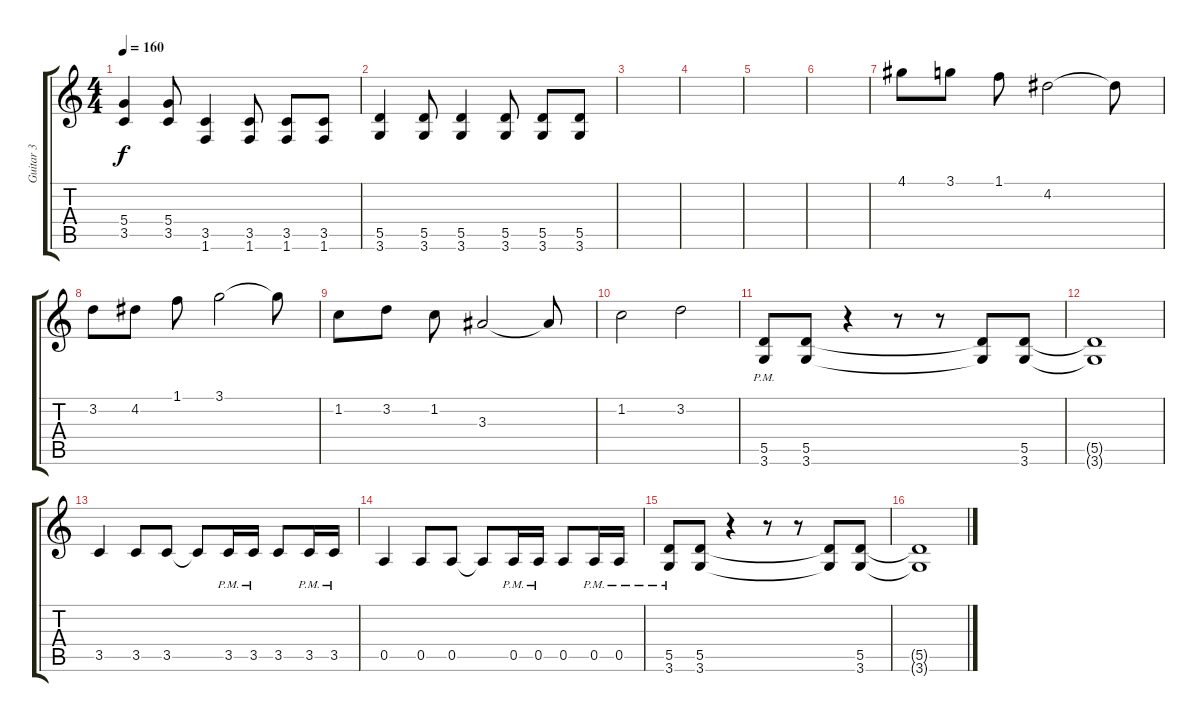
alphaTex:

\track ("Guitar 3" "Guitar 3") {instrument distortionguitar}
\staff {score tabs}
\tuning (E4 B3 G3 D3 A2 E2) {hide}
\ts (4 4)
\tempo 160
\clef g2
\ks c
(5.4 3.5).4{dy f} (5.4 3.5).8 (3.5 1.6).4 (3.5 1.6).8 (3.5 1.6).8 (3.5 1.6).8 |
(5.5 3.6).4 (5.5 3.6).8 (5.5 3.6).4 (5.5 3.6).8 (5.5 3.6).8 (5.5 3.6).8 |
\section ("" "")
|
|
|
|
4.1.8 3.1.8 1.1.8 4.2.2 4.2{t}.8 |
3.2.8 4.2.8 1.1.8 3.1.2 3.1{t}.8 |
1.2.8 3.2.8 1.2.8 3.3.2 3.3{t}.8 |
1.2.2 3.2.2 |
\section ("" "")
(5.5{pm} 3.6{pm}).8 (5.5 3.6).8 r.4 r.8 r.8 (5.5{t} 3.6{t}).8 (5.5 3.6).8 |
(5.5{t} 3.6{t}).1 |
3.5.4 3.5.8 3.5.8 3.5{t}.8 3.5{pm}.16 3.5{pm}.16 3.5.8 3.5{pm}.16 3.5{pm}.16 |
0.5.4 0.5.8 0.5.8 0.5{t}.8 0.5{pm}.16 0.5{pm}.16 0.5.8 0.5{pm}.16 0.5{pm}.16 |
(5.5{pm} 3.6{pm}).8 (5.5 3.6).8 r.4 r.8 r.8 (5.5{t} 3.6{t}).8 (5.5 3.6).8 |
(5.5{t} 3.6{t}).1
